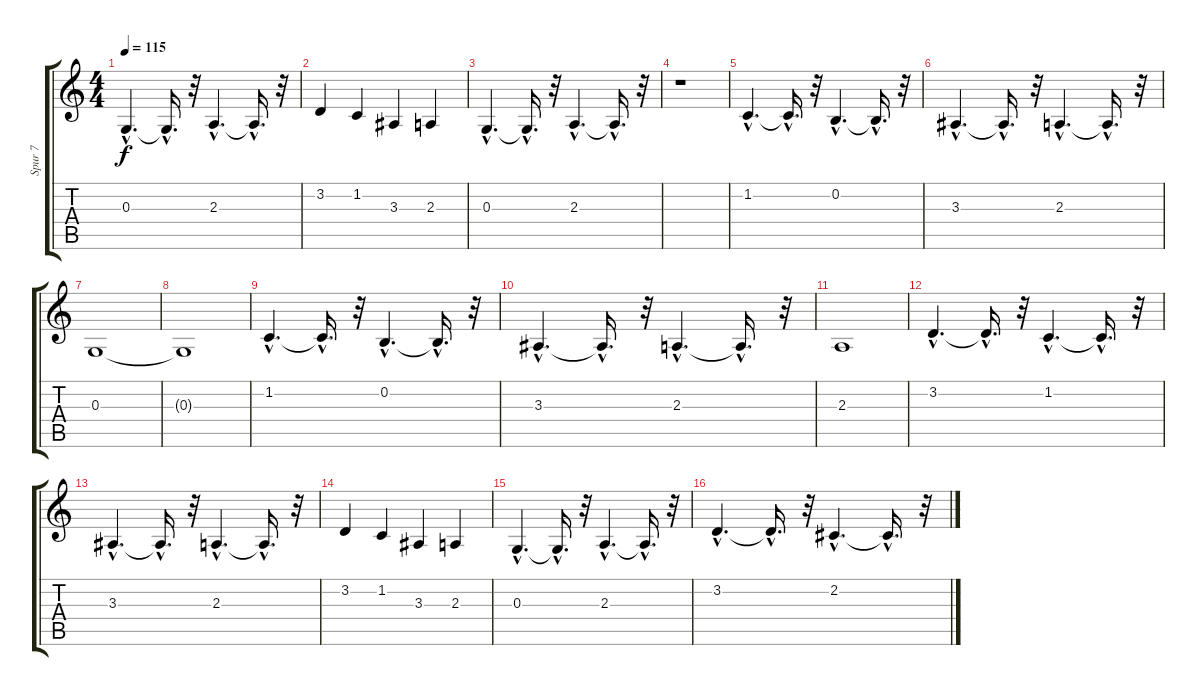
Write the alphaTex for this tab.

\track ("Spur 7" "Spur 7") {instrument drawbarorgan}
\staff {score tabs}
\tuning (E4 B3 G3 D3 A2 E2) {hide}
\ts (4 4)
\tempo 115
\clef g2
\ks c
0.3{hac}.4{d dy f} 0.3{hac t}.16{d} r.32 2.3{hac}.4{d} 2.3{hac t}.16{d} r.32 |
3.2.4 1.2.4 3.3.4 2.3.4 |
0.3{hac}.4{d} 0.3{hac t}.16{d} r.32 2.3{hac}.4{d} 2.3{hac t}.16{d} r.32 |
r.1 |
1.2{hac}.4{d} 1.2{hac t}.16{d} r.32 0.2{hac}.4{d} 0.2{hac t}.16{d} r.32 |
3.3{hac}.4{d} 3.3{hac t}.16{d} r.32 2.3{hac}.4{d} 2.3{hac t}.16{d} r.32 |
0.3.1 |
0.3{t}.1 |
1.2{hac}.4{d} 1.2{hac t}.16{d} r.32 0.2{hac}.4{d} 0.2{hac t}.16{d} r.32 |
3.3{hac}.4{d} 3.3{hac t}.16{d} r.32 2.3{hac}.4{d} 2.3{hac t}.16{d} r.32 |
2.3.1 |
3.2{hac}.4{d} 3.2{hac t}.16{d} r.32 1.2{hac}.4{d} 1.2{hac t}.16{d} r.32 |
3.3{hac}.4{d} 3.3{hac t}.16{d} r.32 2.3{hac}.4{d} 2.3{hac t}.16{d} r.32 |
3.2.4 1.2.4 3.3.4 2.3.4 |
0.3{hac}.4{d} 0.3{hac t}.16{d} r.32 2.3{hac}.4{d} 2.3{hac t}.16{d} r.32 |
3.2{hac}.4{d} 3.2{hac t}.16{d} r.32 2.2{hac}.4{d} 2.2{hac t}.16{d} r.32
